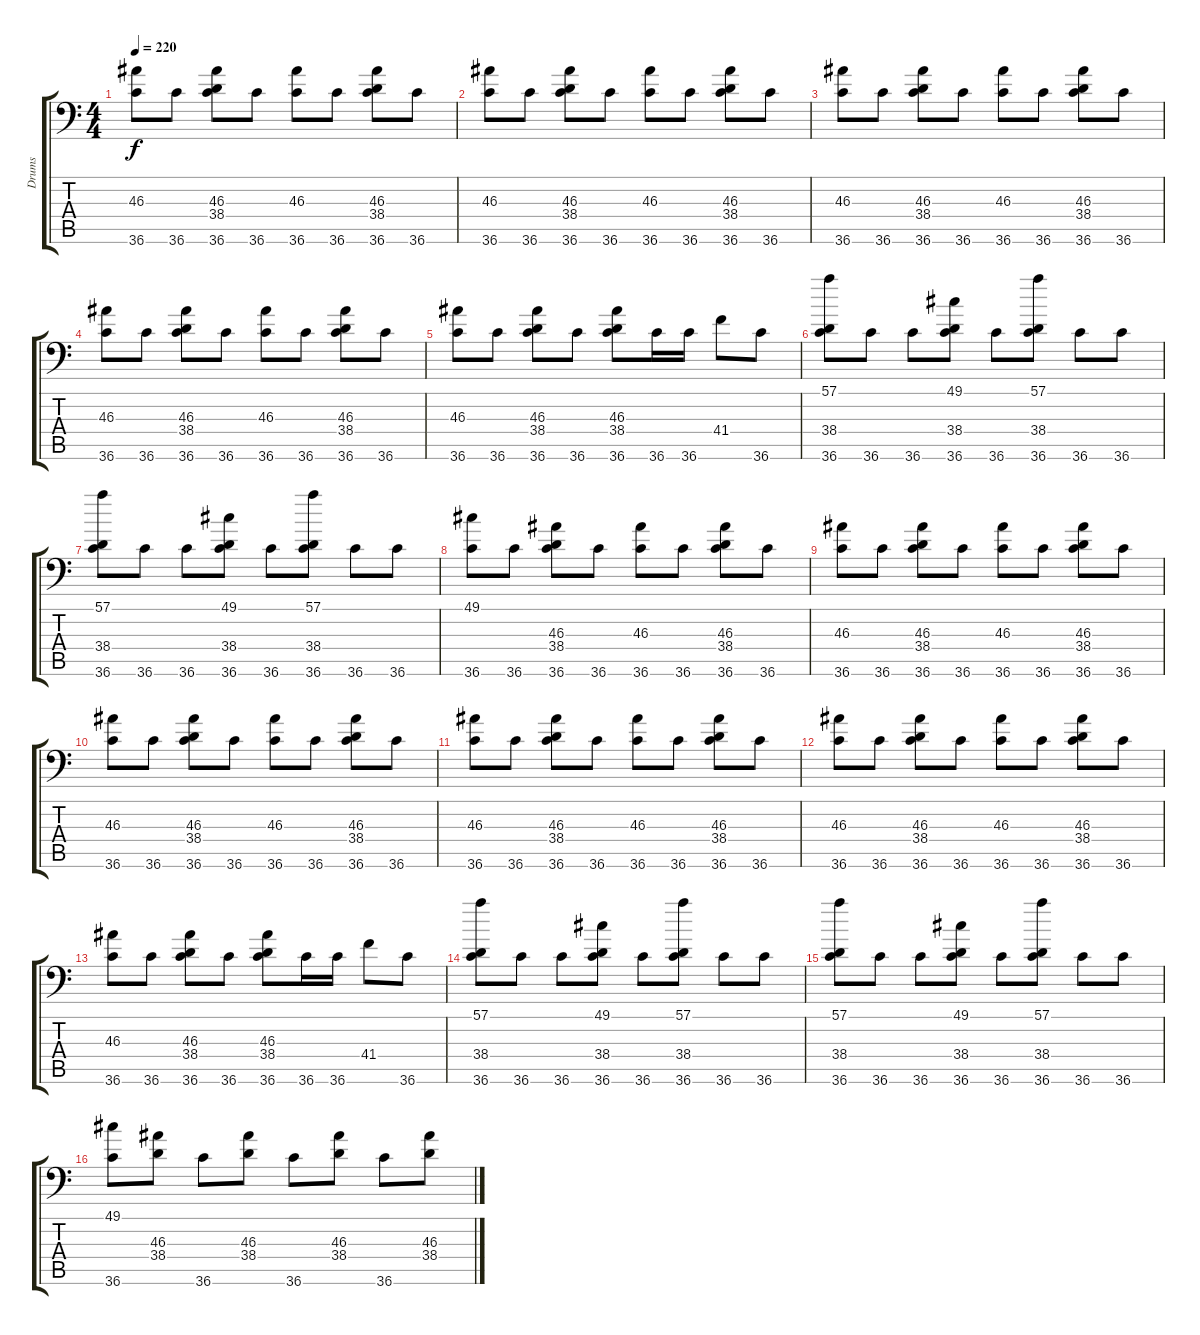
\track ("Drums" "Drums") {instrument acousticgrandpiano}
\staff {score tabs}
\tuning (C-1 C-1 C-1 C-1 C-1 C-1) {hide}
\ts (4 4)
\tempo 220
\clef f4
\ks c
(46.3 36.6).8{dy f} 36.6.8 (46.3 38.4 36.6).8 36.6.8 (46.3 36.6).8 36.6.8 (46.3 38.4 36.6).8 36.6.8 |
(46.3 36.6).8 36.6.8 (46.3 38.4 36.6).8 36.6.8 (46.3 36.6).8 36.6.8 (46.3 38.4 36.6).8 36.6.8 |
(46.3 36.6).8 36.6.8 (46.3 38.4 36.6).8 36.6.8 (46.3 36.6).8 36.6.8 (46.3 38.4 36.6).8 36.6.8 |
(46.3 36.6).8 36.6.8 (46.3 38.4 36.6).8 36.6.8 (46.3 36.6).8 36.6.8 (46.3 38.4 36.6).8 36.6.8 |
(46.3 36.6).8 36.6.8 (46.3 38.4 36.6).8 36.6.8 (46.3 38.4 36.6).8 36.6.16 36.6.16 41.4.8 36.6.8 |
(57.1 38.4 36.6).8 36.6.8 36.6.8 (49.1 38.4 36.6).8 36.6.8 (57.1 38.4 36.6).8 36.6.8 36.6.8 |
(57.1 38.4 36.6).8 36.6.8 36.6.8 (49.1 38.4 36.6).8 36.6.8 (57.1 38.4 36.6).8 36.6.8 36.6.8 |
(49.1 36.6).8 36.6.8 (46.3 38.4 36.6).8 36.6.8 (46.3 36.6).8 36.6.8 (46.3 38.4 36.6).8 36.6.8 |
(46.3 36.6).8 36.6.8 (46.3 38.4 36.6).8 36.6.8 (46.3 36.6).8 36.6.8 (46.3 38.4 36.6).8 36.6.8 |
(46.3 36.6).8 36.6.8 (46.3 38.4 36.6).8 36.6.8 (46.3 36.6).8 36.6.8 (46.3 38.4 36.6).8 36.6.8 |
(46.3 36.6).8 36.6.8 (46.3 38.4 36.6).8 36.6.8 (46.3 36.6).8 36.6.8 (46.3 38.4 36.6).8 36.6.8 |
(46.3 36.6).8 36.6.8 (46.3 38.4 36.6).8 36.6.8 (46.3 36.6).8 36.6.8 (46.3 38.4 36.6).8 36.6.8 |
(46.3 36.6).8 36.6.8 (46.3 38.4 36.6).8 36.6.8 (46.3 38.4 36.6).8 36.6.16 36.6.16 41.4.8 36.6.8 |
(57.1 38.4 36.6).8 36.6.8 36.6.8 (49.1 38.4 36.6).8 36.6.8 (57.1 38.4 36.6).8 36.6.8 36.6.8 |
(57.1 38.4 36.6).8 36.6.8 36.6.8 (49.1 38.4 36.6).8 36.6.8 (57.1 38.4 36.6).8 36.6.8 36.6.8 |
(49.1 36.6).8 (46.3 38.4).8 36.6.8 (46.3 38.4).8 36.6.8 (46.3 38.4).8 36.6.8 (46.3 38.4).8
